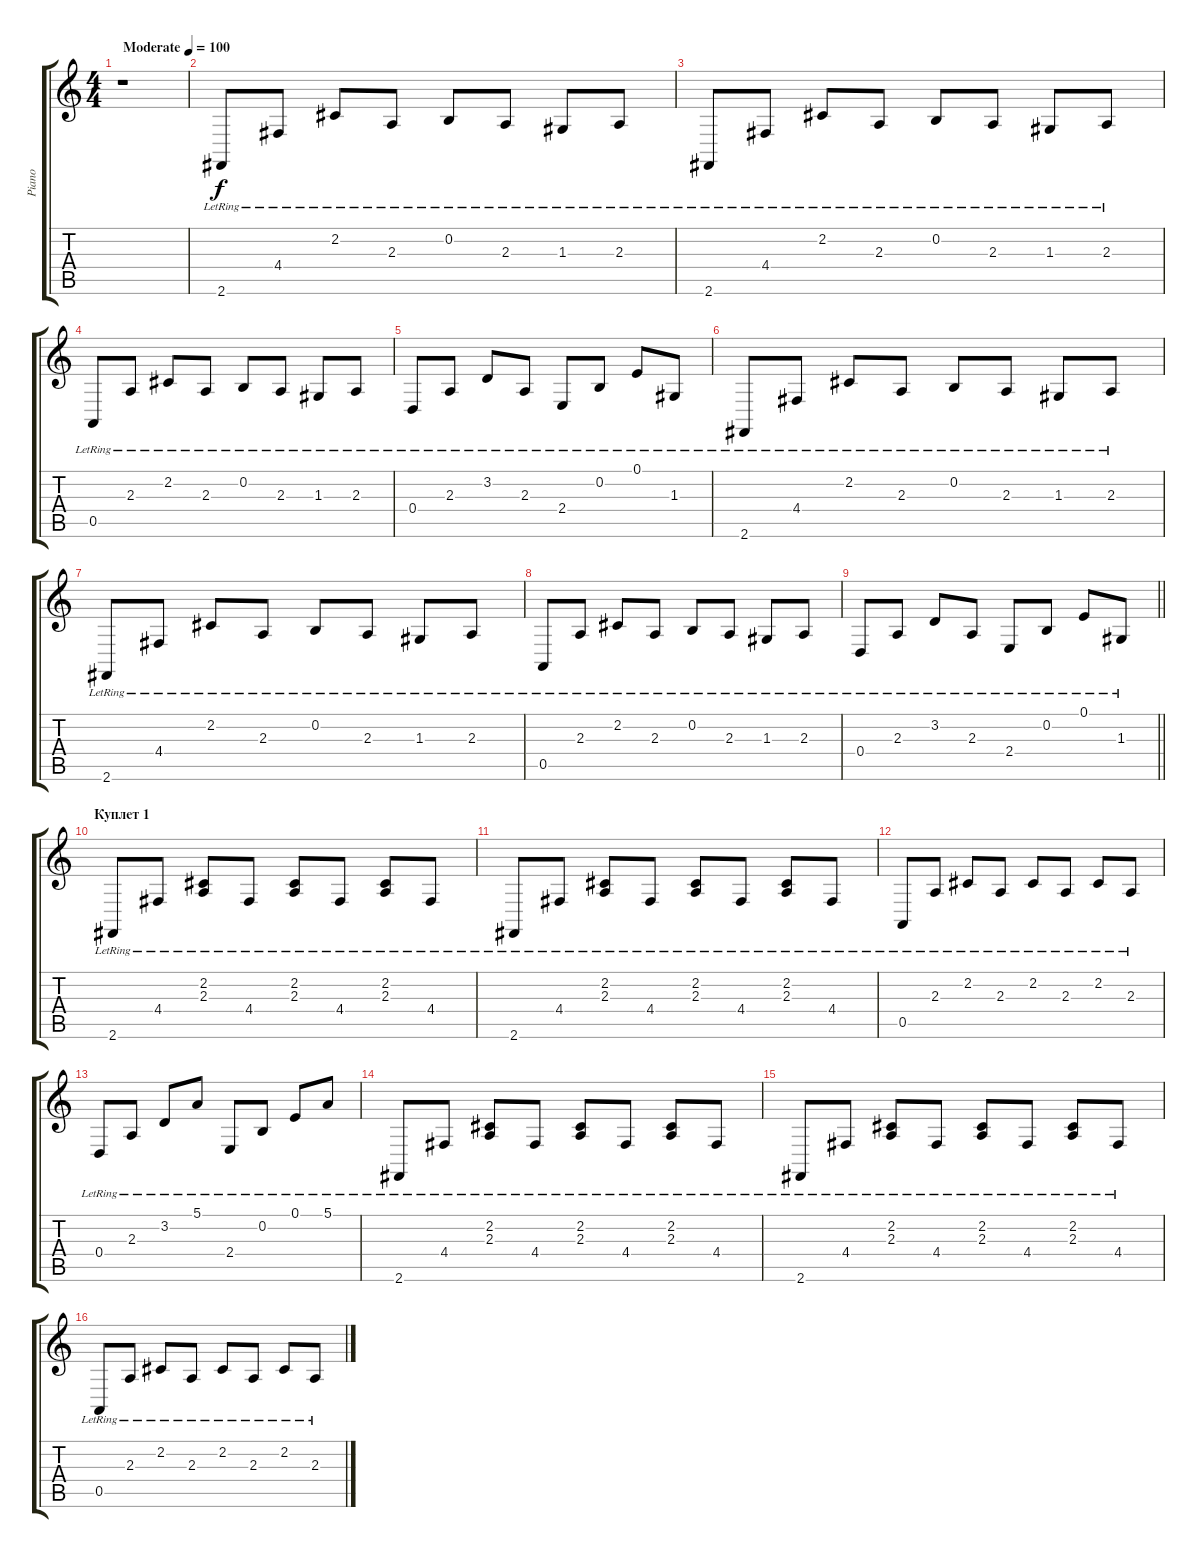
\track ("Piano" "Piano") {instrument acousticgrandpiano}
\staff {score tabs}
\tuning (E4 B3 G3 D3 A2 E2) {hide}
\ts (4 4)
\tempo (100 "Moderate")
\clef g2
\ks c
r.1{dy f instrument acousticgrandpiano} |
\ks aminor
2.6{lr}.8 4.4{lr}.8 2.2{lr}.8 2.3{lr}.8 0.2{lr}.8 2.3{lr}.8 1.3{lr}.8 2.3{lr}.8 |
2.6{lr}.8 4.4{lr}.8 2.2{lr}.8 2.3{lr}.8 0.2{lr}.8 2.3{lr}.8 1.3{lr}.8 2.3{lr}.8 |
0.5{lr}.8 2.3{lr}.8 2.2{lr}.8 2.3{lr}.8 0.2{lr}.8 2.3{lr}.8 1.3{lr}.8 2.3{lr}.8 |
0.4{lr}.8 2.3{lr}.8 3.2{lr}.8 2.3{lr}.8 2.4{lr}.8 0.2{lr}.8 0.1{lr}.8 1.3{lr}.8 |
2.6{lr}.8 4.4{lr}.8 2.2{lr}.8 2.3{lr}.8 0.2{lr}.8 2.3{lr}.8 1.3{lr}.8 2.3{lr}.8 |
2.6{lr}.8 4.4{lr}.8 2.2{lr}.8 2.3{lr}.8 0.2{lr}.8 2.3{lr}.8 1.3{lr}.8 2.3{lr}.8 |
0.5{lr}.8 2.3{lr}.8 2.2{lr}.8 2.3{lr}.8 0.2{lr}.8 2.3{lr}.8 1.3{lr}.8 2.3{lr}.8 |
\barLineRight lightlight
0.4{lr}.8 2.3{lr}.8 3.2{lr}.8 2.3{lr}.8 2.4{lr}.8 0.2{lr}.8 0.1{lr}.8 1.3{lr}.8 |
\section ("" "Куплет 1")
2.6{lr}.8 4.4{lr}.8 (2.2{lr} 2.3{lr}).8 4.4{lr}.8 (2.2{lr} 2.3{lr}).8 4.4{lr}.8 (2.2{lr} 2.3{lr}).8 4.4{lr}.8 |
2.6{lr}.8 4.4{lr}.8 (2.2{lr} 2.3{lr}).8 4.4{lr}.8 (2.2{lr} 2.3{lr}).8 4.4{lr}.8 (2.2{lr} 2.3{lr}).8 4.4{lr}.8 |
0.5{lr}.8 2.3{lr}.8 2.2{lr}.8 2.3{lr}.8 2.2{lr}.8 2.3{lr}.8 2.2{lr}.8 2.3{lr}.8 |
0.4{lr}.8 2.3{lr}.8 3.2{lr}.8 5.1{lr}.8 2.4{lr}.8 0.2{lr}.8 0.1{lr}.8 5.1{lr}.8 |
2.6{lr}.8 4.4{lr}.8 (2.2{lr} 2.3{lr}).8 4.4{lr}.8 (2.2{lr} 2.3{lr}).8 4.4{lr}.8 (2.2{lr} 2.3{lr}).8 4.4{lr}.8 |
2.6{lr}.8 4.4{lr}.8 (2.2{lr} 2.3{lr}).8 4.4{lr}.8 (2.2{lr} 2.3{lr}).8 4.4{lr}.8 (2.2{lr} 2.3{lr}).8 4.4{lr}.8 |
0.5{lr}.8 2.3{lr}.8 2.2{lr}.8 2.3{lr}.8 2.2{lr}.8 2.3{lr}.8 2.2{lr}.8 2.3{lr}.8
